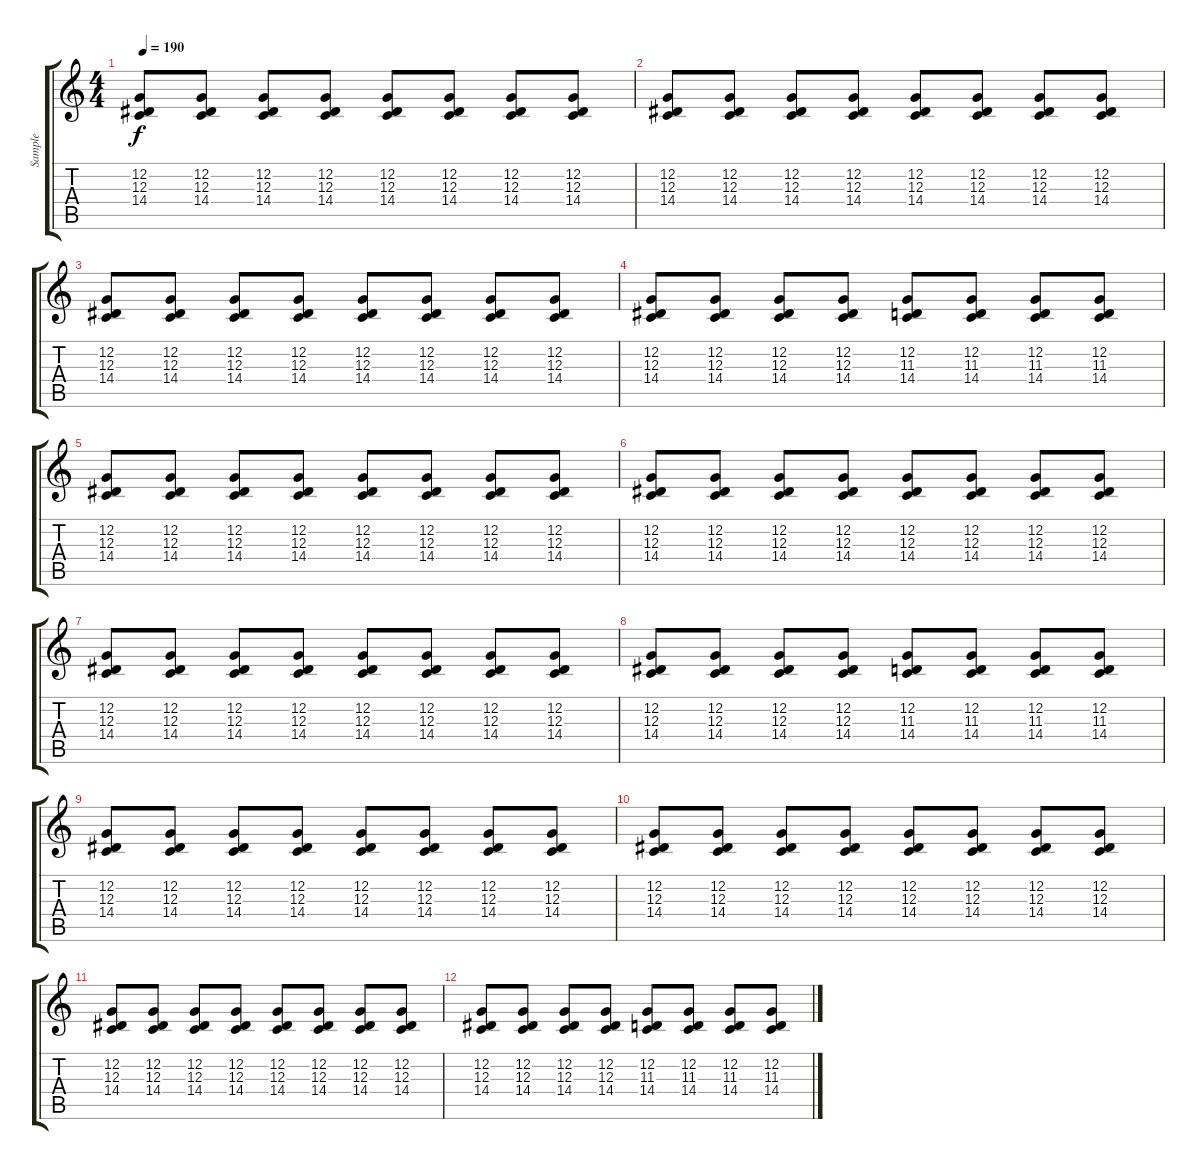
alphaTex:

\track ("Sample" "Sample") {instrument synthbrass2}
\staff {score tabs}
\tuning (C4 G3 Eb3 Bb2 F2 C2) {hide}
\ts (4 4)
\tempo 190
\clef g2
\ks c
(12.2 12.3 14.4).8{dy f} (12.2 12.3 14.4).8 (12.2 12.3 14.4).8 (12.2 12.3 14.4).8 (12.2 12.3 14.4).8 (12.2 12.3 14.4).8 (12.2 12.3 14.4).8 (12.2 12.3 14.4).8 |
(12.2 12.3 14.4).8 (12.2 12.3 14.4).8 (12.2 12.3 14.4).8 (12.2 12.3 14.4).8 (12.2 12.3 14.4).8 (12.2 12.3 14.4).8 (12.2 12.3 14.4).8 (12.2 12.3 14.4).8 |
(12.2 12.3 14.4).8 (12.2 12.3 14.4).8 (12.2 12.3 14.4).8 (12.2 12.3 14.4).8 (12.2 12.3 14.4).8 (12.2 12.3 14.4).8 (12.2 12.3 14.4).8 (12.2 12.3 14.4).8 |
(12.2 12.3 14.4).8 (12.2 12.3 14.4).8 (12.2 12.3 14.4).8 (12.2 12.3 14.4).8 (12.2 11.3 14.4).8 (12.2 11.3 14.4).8 (12.2 11.3 14.4).8 (12.2 11.3 14.4).8 |
(12.2 12.3 14.4).8 (12.2 12.3 14.4).8 (12.2 12.3 14.4).8 (12.2 12.3 14.4).8 (12.2 12.3 14.4).8 (12.2 12.3 14.4).8 (12.2 12.3 14.4).8 (12.2 12.3 14.4).8 |
(12.2 12.3 14.4).8 (12.2 12.3 14.4).8 (12.2 12.3 14.4).8 (12.2 12.3 14.4).8 (12.2 12.3 14.4).8 (12.2 12.3 14.4).8 (12.2 12.3 14.4).8 (12.2 12.3 14.4).8 |
(12.2 12.3 14.4).8 (12.2 12.3 14.4).8 (12.2 12.3 14.4).8 (12.2 12.3 14.4).8 (12.2 12.3 14.4).8 (12.2 12.3 14.4).8 (12.2 12.3 14.4).8 (12.2 12.3 14.4).8 |
(12.2 12.3 14.4).8 (12.2 12.3 14.4).8 (12.2 12.3 14.4).8 (12.2 12.3 14.4).8 (12.2 11.3 14.4).8 (12.2 11.3 14.4).8 (12.2 11.3 14.4).8 (12.2 11.3 14.4).8 |
(12.2 12.3 14.4).8 (12.2 12.3 14.4).8 (12.2 12.3 14.4).8 (12.2 12.3 14.4).8 (12.2 12.3 14.4).8 (12.2 12.3 14.4).8 (12.2 12.3 14.4).8 (12.2 12.3 14.4).8 |
(12.2 12.3 14.4).8 (12.2 12.3 14.4).8 (12.2 12.3 14.4).8 (12.2 12.3 14.4).8 (12.2 12.3 14.4).8 (12.2 12.3 14.4).8 (12.2 12.3 14.4).8 (12.2 12.3 14.4).8 |
(12.2 12.3 14.4).8 (12.2 12.3 14.4).8 (12.2 12.3 14.4).8 (12.2 12.3 14.4).8 (12.2 12.3 14.4).8 (12.2 12.3 14.4).8 (12.2 12.3 14.4).8 (12.2 12.3 14.4).8 |
(12.2 12.3 14.4).8 (12.2 12.3 14.4).8 (12.2 12.3 14.4).8 (12.2 12.3 14.4).8 (12.2 11.3 14.4).8 (12.2 11.3 14.4).8 (12.2 11.3 14.4).8 (12.2 11.3 14.4).8
